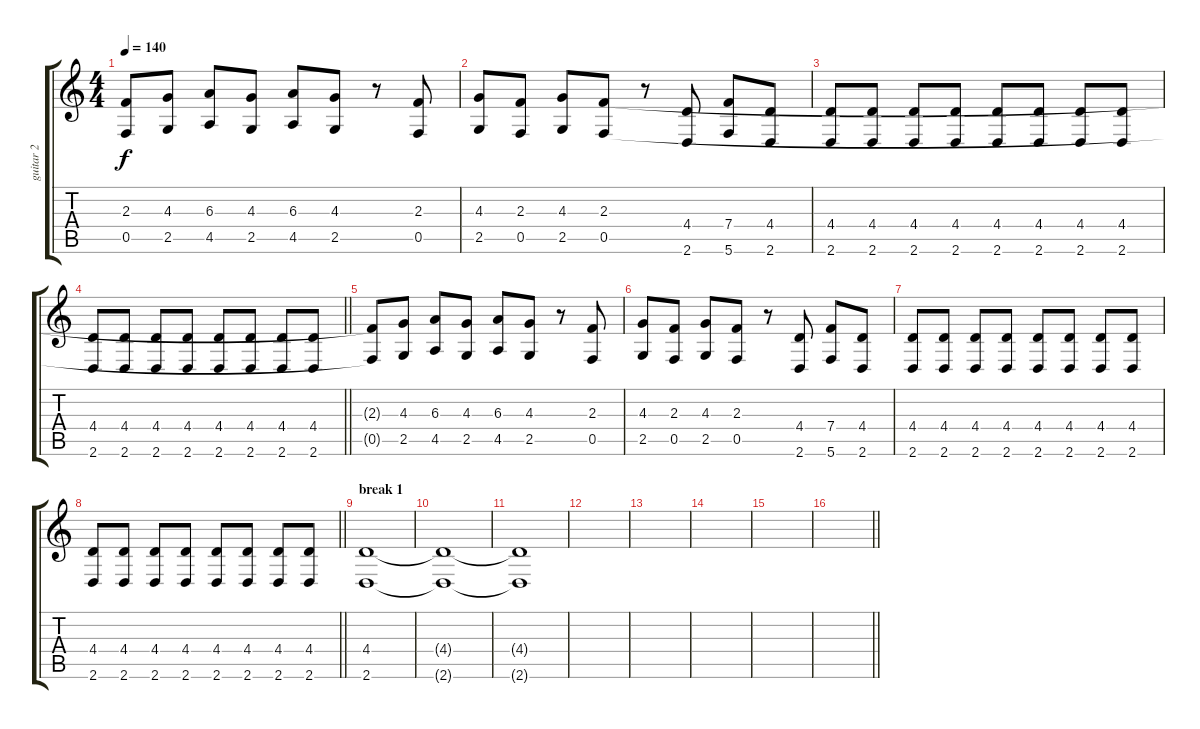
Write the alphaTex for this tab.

\track ("guitar 2" "guitar 2") {instrument electricguitarjazz}
\staff {score tabs}
\tuning (C4 G3 Eb3 Bb2 F2 C2) {hide}
\ts (4 4)
\tempo 140
\clef g2
\ks c
(2.3{t} 0.5{t}).8{dy f} (4.3 2.5).8 (6.3 4.5).8 (4.3 2.5).8 (6.3 4.5).8 (4.3 2.5).8 r.8 (2.3 0.5).8 |
(4.3 2.5).8 (2.3 0.5).8 (4.3 2.5).8 (2.3 0.5).8 r.8 (4.4 2.6).8 (7.4 5.6).8 (4.4 2.6).8 |
(4.4 2.6).8 (4.4 2.6).8 (4.4 2.6).8 (4.4 2.6).8 (4.4 2.6).8 (4.4 2.6).8 (4.4 2.6).8 (4.4 2.6).8 |
\barLineRight lightlight
(4.4 2.6).8 (4.4 2.6).8 (4.4 2.6).8 (4.4 2.6).8 (4.4 2.6).8 (4.4 2.6).8 (4.4 2.6).8 (4.4 2.6).8 |
(2.3{t} 0.5{t}).8 (4.3 2.5).8 (6.3 4.5).8 (4.3 2.5).8 (6.3 4.5).8 (4.3 2.5).8 r.8 (2.3 0.5).8 |
(4.3 2.5).8 (2.3 0.5).8 (4.3 2.5).8 (2.3 0.5).8 r.8 (4.4 2.6).8 (7.4 5.6).8 (4.4 2.6).8 |
(4.4 2.6).8 (4.4 2.6).8 (4.4 2.6).8 (4.4 2.6).8 (4.4 2.6).8 (4.4 2.6).8 (4.4 2.6).8 (4.4 2.6).8 |
\barLineRight lightlight
(4.4 2.6).8 (4.4 2.6).8 (4.4 2.6).8 (4.4 2.6).8 (4.4 2.6).8 (4.4 2.6).8 (4.4 2.6).8 (4.4 2.6).8 |
\section ("" "break 1")
(4.4 2.6).1 |
(4.4{t} 2.6{t}).1 |
(4.4{t} 2.6{t}).1 |
|
|
|
|
\barLineRight lightlight
